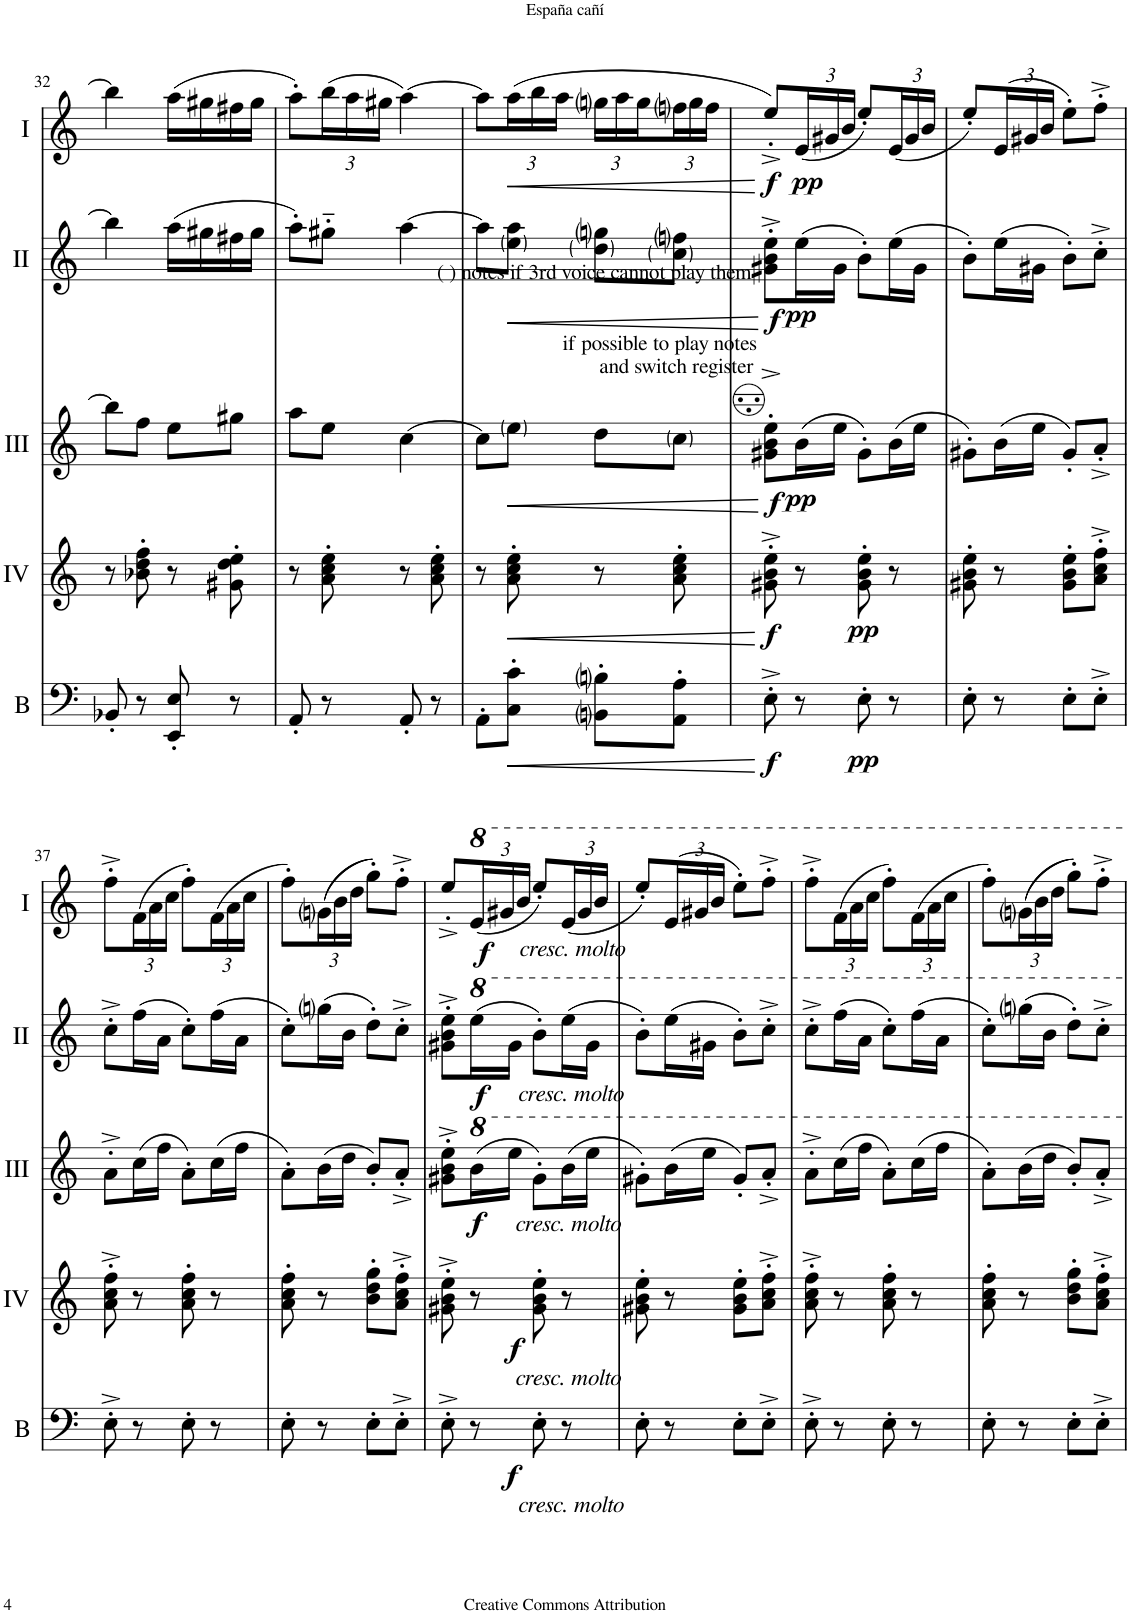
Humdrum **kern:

**kern	**dynam	**kern	**dynam	**kern	**dynam	**kern	**dynam	**kern	**dynam
*part5	*part5	*part4	*part4	*part3	*part3	*part2	*part2	*part1	*part1
*staff5	*staff5	*staff4	*staff4	*staff3	*staff3	*staff2	*staff2	*staff1	*staff1
*I"Bass	*	*I"Acc. 4	*	*I"Acc. 3	*	*I"Acc. 2	*	*I"Acc. 1	*
*I'B	*	*	*	*	*	*	*	*	*
!!LO:PB:g=z
*clefF4	*	*clefG2	*	*clefG2	*	*clefG2	*	*clefG2	*
*Trd7c12	*	*Trd7c12	*	*	*	*	*	*	*
*k[]	*	*k[]	*	*k[]	*	*k[]	*	*k[]	*
*M2/4	*	*M2/4	*	*M2/4	*	*M2/4	*	*M2/4	*
=32	=32	=32	=32	=32	=32	=32	=32	=32	=32
8BB-X'/	.	8r	.	8bb-\L]	.	4bb-\]	.	4bb-\]	.
8r	.	8b-X\' 8dd\' 8ff\'	.	8ff\J	.	.	.	.	.
8EE/' 8E/'	.	8r	.	8ee\L	.	(16aa\LL	.	(16aa\LL	.
.	.	.	.	.	.	16gg#X\	.	16gg#X\	.
8r	.	8g#X\' 8dd\' 8ee\'	.	8gg#X\J	.	16ff#X\	.	16ff#X\	.
.	.	.	.	.	.	16gg#\JJ	.	16gg#\JJ	.
=33	=33	=33	=33	=33	=33	=33	=33	=33	=33
8AA'/	.	8r	.	8aa\L	.	8aa'\L)	.	8aa'\L)	.
*	*	*	*	*	*	*	*	*Xbrackettup	*
8r	.	8a\' 8cc\' 8ee\'	.	8ee\J	.	8gg#X'~\J	.	(24bb\L	.
.	.	.	.	.	.	.	.	24aa\	.
.	.	.	.	.	.	.	.	24gg#X\JJ	.
8AA'/	.	8r	.	[4cc\	.	[4aa\	.	[4aa\)	.
8r	.	8a\' 8cc\' 8ee\'	.	.	.	.	.	.	.
=34	=34	=34	=34	=34	=34	=34	=34	=34	=34
8AA'\L	.	8r	.	8cc\L]	.	8aa\L]	.	8aa\L]	.
!	!	!	!	!LO:TX:a:t=if possible to play notes	!	!	!	!	!
!	!	!	!	!LO:TX:a:t=and switch register	!	!	!	!	!
!	!LO:HP:b	!	!LO:HP:b	!	!LO:HP:b	!	!LO:HP:b	!	!LO:HP:b
8C\' 8c\'J	<	8a\' 8cc\' 8ee\'	<	8ee\J	<	8ee\ 8aa\J	<	(24aa\L	<
.	.	.	.	.	.	.	.	24bb\	.
.	.	.	.	.	.	.	.	24aa\JJ	.
!	!	!	!	!	!	!LO:TX:a:t=( ) notes if 3rd voice cannot play them	!	!	!
8BBni\' 8Bni\'L	.	8r	.	8dd\L	.	8dd\ 8ggni\L	.	24ggni\LL	.
.	.	.	.	.	.	.	.	24aa\	.
.	.	.	.	.	.	.	.	24gg\	.
8AA\' 8A\'J	.	8a\' 8cc\' 8ee\'	.	8cc\J	.	8cc\ 8ffni\J	.	24ffni\	.
.	.	.	.	.	.	.	.	24gg\	.
.	.	.	.	.	.	.	.	24ff\JJ	.
.	[	.	[	.	[	.	[	.	[
=35	=35	=35	=35	=35	=35	=35	=35	=35	=35
!	!LO:DY:b	!	!LO:DY:b	!	!LO:DY:b	!	!LO:DY:b	!	!LO:DY:b
8E'^\	f	8g#X\'^ 8b\'^ 8ee\'^	f	8g#X\'^ 8b\'^ 8ee\'^L	f	8g#X\'^ 8b\'^ 8ee\'^L	f	8ee'^/L)	f
!	!	!	!	!	!LO:DY:b	!	!LO:DY:b	!	!LO:DY:b
8r	.	8r	.	(16b\L	pp	(16ee\L	pp	(24e/L	pp
.	.	.	.	.	.	.	.	24g#X/	.
.	.	.	.	16ee\JJ	.	16g#\JJ	.	.	.
.	.	.	.	.	.	.	.	24b/JJ	.
!	!LO:DY:b	!	!LO:DY:b	!	!	!	!	!	!
8E'\	pp	8g#\' 8b\' 8ee\'	pp	8g#'\L)	.	8b'\L)	.	8ee'/L)	.
8r	.	8r	.	(16b\L	.	(16ee\L	.	(24e/L	.
.	.	.	.	.	.	.	.	24g#/	.
.	.	.	.	16ee\JJ	.	16g#\JJ	.	.	.
.	.	.	.	.	.	.	.	24b/JJ	.
=36	=36	=36	=36	=36	=36	=36	=36	=36	=36
8E'\	.	8g#X\' 8b\' 8ee\'	.	8g#X'\L)	.	8b'\L)	.	8ee'/L)	.
8r	.	8r	.	(16b\L	.	(16ee\L	.	(24e/L	.
.	.	.	.	.	.	.	.	24g#X/	.
.	.	.	.	16ee\JJ	.	16g#X\JJ	.	.	.
.	.	.	.	.	.	.	.	24b/JJ	.
8E'\L	.	8g#\' 8b\' 8ee\'L	.	8g#'/L)	.	8b'>\L)	.	8ee'>\L)	.
8E'^\J	.	8a\'^ 8cc\'^ 8ff\'^J	.	8a'^/J	.	8cc'^\J	.	8ff'^\J	.
!!LO:LB:g=z
=37	=37	=37	=37	=37	=37	=37	=37	=37	=37
8E'^\	.	8a\'^ 8cc\'^ 8ff\'^	.	8a'^\L	.	8cc'^\L	.	8ff'^\L	.
8r	.	8r	.	(16cc\L	.	(16ff\L	.	(24f\L	.
.	.	.	.	.	.	.	.	24a\	.
.	.	.	.	16ff\JJ	.	16a\JJ	.	.	.
.	.	.	.	.	.	.	.	24cc\JJ	.
8E'\	.	8a\' 8cc\' 8ff\'	.	8a'\L)	.	8cc'\L)	.	8ff'\L)	.
8r	.	8r	.	(16cc\L	.	(16ff\L	.	(24f\L	.
.	.	.	.	.	.	.	.	24a\	.
.	.	.	.	16ff\JJ	.	16a\JJ	.	.	.
.	.	.	.	.	.	.	.	24cc\JJ	.
=38	=38	=38	=38	=38	=38	=38	=38	=38	=38
8E'\	.	8a\' 8cc\' 8ff\'	.	8a'\L)	.	8cc'\L)	.	8ff'\L)	.
8r	.	8r	.	(16b\L	.	(16ggni\L	.	((24gni\L	.
.	.	.	.	.	.	.	.	24b\	.
.	.	.	.	16dd\JJ	.	16b\JJ	.	.	.
.	.	.	.	.	.	.	.	24dd\JJ	.
8E'\L	.	8b\' 8dd\' 8gg\'L	.	8b'/L)	.	8dd'\L)	.	8gg'\L))	.
8E'^\J	.	8a\'^ 8cc\'^ 8ff\'^J	.	8a'^/J	.	8cc'^\J	.	8ff'^\J	.
=39	=39	=39	=39	=39	=39	=39	=39	=39	=39
8E'^\	.	8g#X\'^ 8b\'^ 8ee\'^	.	8g#X\'^ 8b\'^ 8ee\'^L	.	8g#X\'^ 8b\'^ 8ee\'^L	.	8ee'^/L	.
!	!	!	!	!	!LO:DY:b	!	!LO:DY:b	!	!LO:DY:b
8r	.	8r	.	(16bb\L	f	(16eee\L	f	(24ee/L	f
.	.	.	.	.	.	.	.	24gg#X/	.
.	.	.	.	16eee\JJ	.	16gg#\JJ	.	.	.
.	.	.	.	.	.	.	.	24bb/JJ	.
!	!	!	!	!	!	!	!	!LO:TX:b:i:t=cresc. molto	!
!	!	!	!	!	!	!LO:TX:b:i:t=cresc. molto	!	!	!
!	!	!	!	!LO:TX:b:i:t=cresc. molto	!	!	!	!	!
!	!	!LO:TX:b:i:t=cresc. molto	!	!	!	!	!	!	!
!LO:TX:b:i:t=cresc. molto	!	!	!	!	!	!	!	!	!
!	!LO:DY:b	!	!LO:DY:b	!	!	!	!	!	!
8E'\	f	8g#\' 8b\' 8ee\'	f	8gg#'\L)	.	8bb'\L)	.	8eee'/L)	.
8r	.	8r	.	(16bb\L	.	(16eee\L	.	(24ee/L	.
.	.	.	.	.	.	.	.	24gg#/	.
.	.	.	.	16eee\JJ	.	16gg#\JJ	.	.	.
.	.	.	.	.	.	.	.	24bb/JJ	.
=40	=40	=40	=40	=40	=40	=40	=40	=40	=40
8E'\	.	8g#X\' 8b\' 8ee\'	.	8gg#X'\L)	.	8bb'\L)	.	8eee'/L)	.
8r	.	8r	.	(16bb\L	.	(16eee\L	.	(24ee/L	.
.	.	.	.	.	.	.	.	24gg#X/	.
.	.	.	.	16eee\JJ	.	16gg#X\JJ	.	.	.
.	.	.	.	.	.	.	.	24bb/JJ	.
8E'\L	.	8g#\' 8b\' 8ee\'L	.	8gg#'/L)	.	8bb'>\L)	.	8eee'>\L)	.
8E'^\J	.	8a\'^ 8cc\'^ 8ff\'^J	.	8aa'^/J	.	8ccc'^\J	.	8fff'^\J	.
=41	=41	=41	=41	=41	=41	=41	=41	=41	=41
8E'^\	.	8a\'^ 8cc\'^ 8ff\'^	.	8aa'^\L	.	8ccc'^\L	.	8fff'^\L	.
8r	.	8r	.	(16ccc\L	.	(16fff\L	.	(24ff\L	.
.	.	.	.	.	.	.	.	24aa\	.
.	.	.	.	16fff\JJ	.	16aa\JJ	.	.	.
.	.	.	.	.	.	.	.	24ccc\JJ	.
8E'\	.	8a\' 8cc\' 8ff\'	.	8aa'\L)	.	8ccc'\L)	.	8fff'\L)	.
8r	.	8r	.	(16ccc\L	.	(16fff\L	.	(24ff\L	.
.	.	.	.	.	.	.	.	24aa\	.
.	.	.	.	16fff\JJ	.	16aa\JJ	.	.	.
.	.	.	.	.	.	.	.	24ccc\JJ	.
=42	=42	=42	=42	=42	=42	=42	=42	=42	=42
8E'\	.	8a\' 8cc\' 8ff\'	.	8aa'\L)	.	8ccc'\L)	.	8fff'\L)	.
8r	.	8r	.	(16bb\L	.	(16gggni\L	.	((24ggni\L	.
.	.	.	.	.	.	.	.	24bb\	.
.	.	.	.	16ddd\JJ	.	16bb\JJ	.	.	.
.	.	.	.	.	.	.	.	24ddd\JJ	.
8E'\L	.	8b\' 8dd\' 8gg\'L	.	8bb'/L)	.	8ddd'\L)	.	8ggg'\L))	.
8E'^\J	.	8a\'^ 8cc\'^ 8ff\'^J	.	8aa'^/J	.	8ccc'^\J	.	8fff'^\J	.
=	=	=	=	=	=	=	=	=	=
*-	*-	*-	*-	*-	*-	*-	*-	*-	*-
